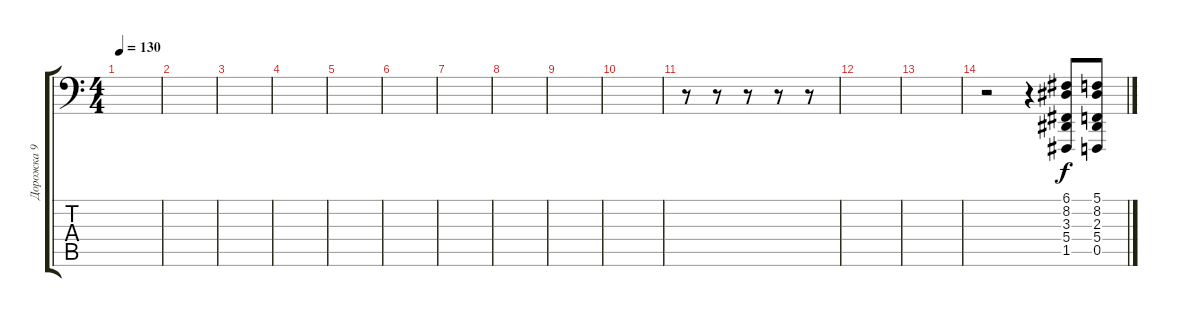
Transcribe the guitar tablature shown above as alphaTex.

\track ("Дорожка 9" "Дорожка 9") {instrument pizzicatostrings}
\staff {score tabs}
\tuning (C3 G2 Eb2 Bb1 F1 Bb0) {hide}
\ts (4 4)
\tempo 130
\clef f4
\ks c
|
|
|
|
|
|
|
|
|
|
r.8 r.8 r.8 r.8 r.8 |
|
|
r.2 r.4 (6.1 8.2 3.3 5.4 1.5).8 (5.1 8.2 2.3 5.4 0.5).8
